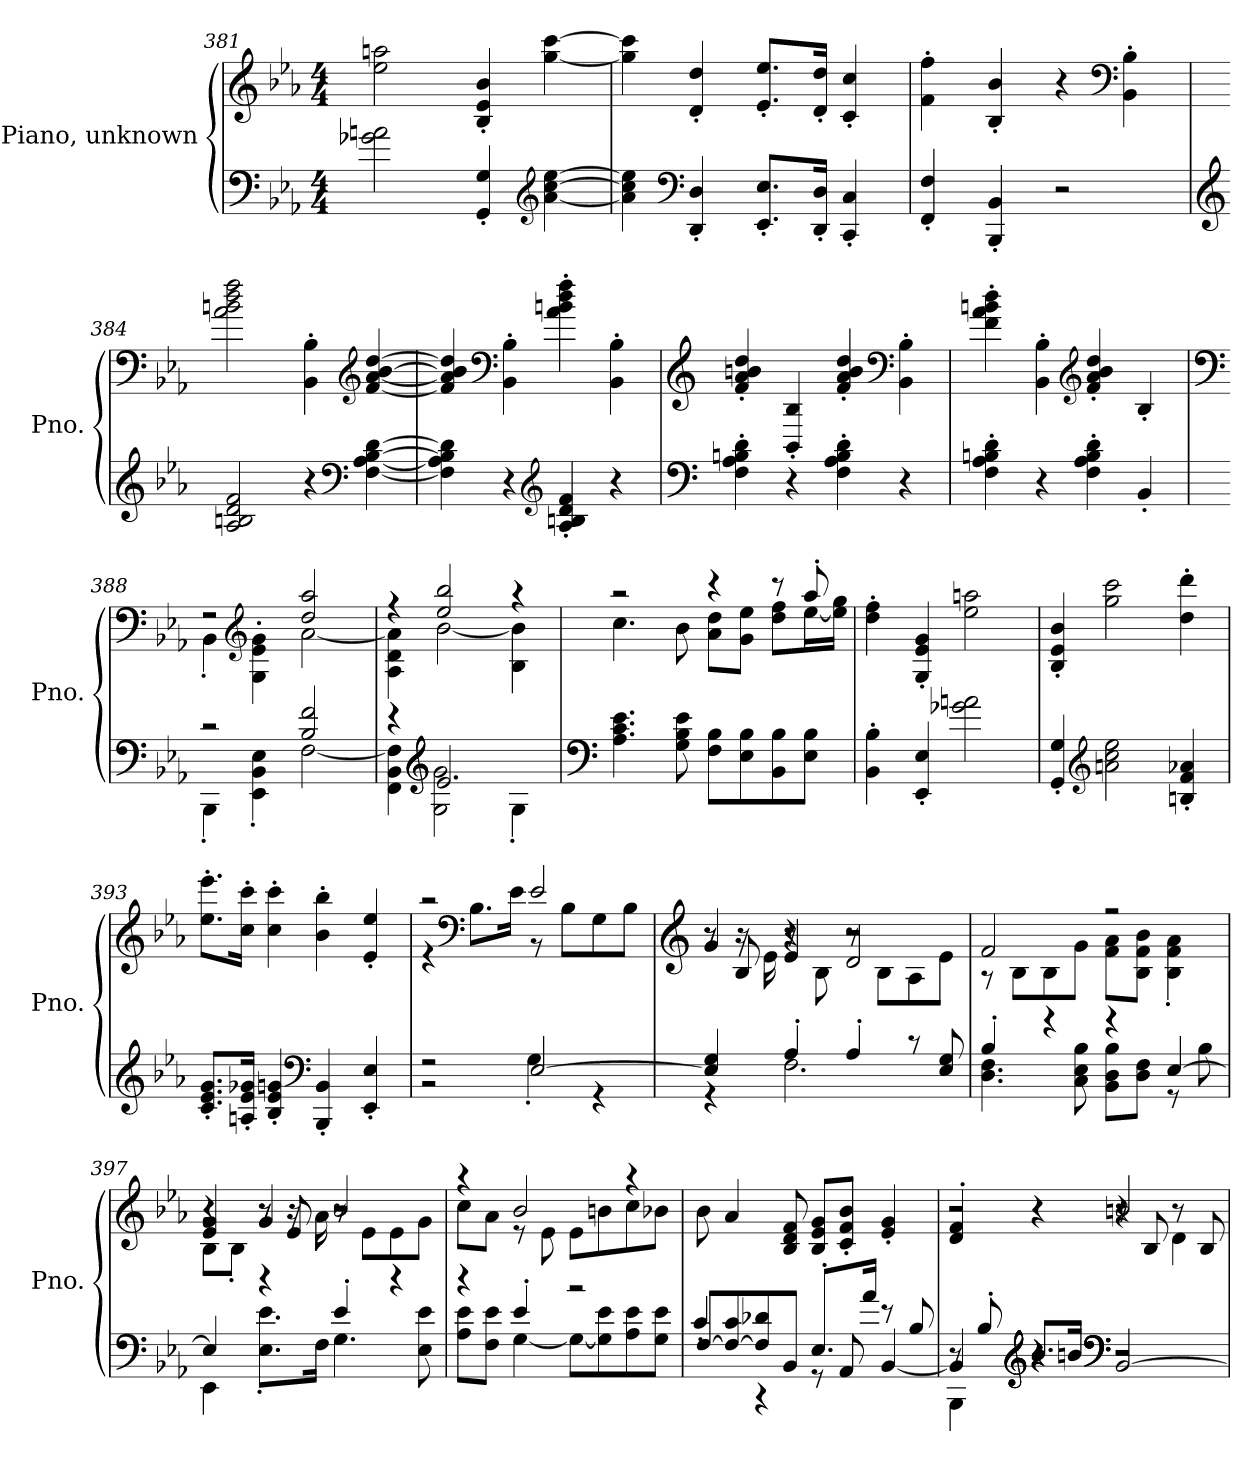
**kern	**kern
*part1	*part1
*staff2	*staff1
*I"Piano, unknown	*
*I'Pno.	*
*clefF4	*clefG2
*k[b-e-a-]	*k[b-e-a-]
*M4/4	*M4/4
=381	=381
2g-X\ 2an\	2ee-\ 2aan\
4GG/' 4G/'	4B-/' 4e-/' 4b-/'
*clefG2	*
[4a\ [4cc\ [4ee-\	[4gg\ [4ccc\
=382	=382
4a\] 4cc\] 4ee-\]	4gg\] 4ccc\]
*clefF4	*
4DD/' 4D/'	4d/' 4dd/'
8.EE-/' 8.E-/'L	8.e-/' 8.ee-/'L
16DD/' 16D/'Jk	16d/' 16dd/'Jk
4CC/' 4C/'	4c/' 4cc/'
!!LO:LB:g=z
=383	=383
4FF/' 4F/'	4f\' 4ff\'
4BBB-/' 4BB-/'	4B-/' 4b-/'
2r	4r
*	*clefF4
.	4BB-\' 4B-\'
=384	=384
*clefG2	*
2A-/ 2Bn/ 2d/ 2f/	2a-\ 2bn\ 2dd\ 2ff\
4r	4BB-\' 4B-\'
*clefF4	*clefG2
[4F\ [4A-\ [4B\ [4d\	[4f/ [4a-/ [4b/ [4dd/
=385	=385
4F\] 4A-\] 4B\] 4d\]	4f/] 4a-/] 4b/] 4dd/]
*	*clefF4
4r	4BB-\' 4B-\'
*clefG2	*
4A-/' 4Bn/' 4d/' 4f/'	4a-\' 4bn\' 4dd\' 4ff\'
4r	4BB-\' 4B-\'
=386	=386
*clefF4	*clefG2
4F\' 4A-\' 4Bn\' 4d\'	4f/' 4a-/' 4bn/' 4dd/'
4r	4BB-/' 4B-/'
4F\' 4A-\' 4B\' 4d\'	4f/' 4a-/' 4b/' 4dd/'
*	*clefF4
4r	4BB-\' 4B-\'
!!LO:LB:g=z
=387	=387
4F\' 4A-\' 4Bn\' 4d\'	4f\' 4a-\' 4bn\' 4dd\'
4r	4BB-\' 4B-\'
*	*clefG2
4F\' 4A-\' 4B\' 4d\'	4f/' 4a-/' 4b/' 4dd/'
4BB-'/	4B-'/
=388	=388
*	*clefF4
*^	*^
2r	4BBB-'\	2r	4BB-'\
*	*	*clefG2	*
.	4EE-\' 4BB-\' 4E-\'	.	4G\' 4e-\' 4g\'
2B-/ 2f/	[2F\	2dd/ 2aa-/	[2a-\
=389	=389	=389	=389
4r	4FF\ 4BB-\ 4F\]	4r	4A-\ 4d\ 4a-\]
*clefG2	*	*	*
2.e-/	2G\ 2g\	2ee-/ 2bb-/	[2b-\
.	4G'\	4r	4B-\ 4b-\]
*v	*v	*	*
=390	=390	=390
*clefF4	*	*
4.A-\ 4.c\ 4.e-\	2r	4.cc\
8G\ 8B-\ 8e-\	.	8b-\
8F\ 8B-\L	4r	8a-\ 8dd\L
8E-\ 8B-\	.	8g\ 8ee-\J
8BB-\ 8B-\	8r	8dd\ 8ff\L
8E-\ 8B-\J	8aa-'/	[16ee-\L
.	.	16ee-\] 16gg\JJ
*	*v	*v
=391	=391
4BB-\' 4B-\'	4dd\' 4ff\'
4EE-/' 4E-/'	4G/' 4e-/' 4g/'
2g-X\ 2an\	2ee-\ 2aan\
!!LO:LB:g=z
=392	=392
4GG/' 4G/'	4B-/' 4e-/' 4b-/'
*clefG2	*
2an\ 2cc\ 2ee-\	2gg\ 2ccc\
4Bn/' 4f/' 4a-X/'	4dd\' 4ddd\'
=393	=393
8.c/' 8.e-/' 8.g/'L	8.ee-\' 8.eee-\'L
16An/' 16e-/' 16g-X/'Jk	16cc\' 16ccc\'Jk
4B-/' 4e-/' 4gn/'	4cc\' 4ccc\'
*clefF4	*
4BBB-/' 4BB-/'	4b-\' 4bb-\'
4EE-/' 4E-/'	4e-/' 4ee-/'
=394	=394
*^	*^
2r	2r	2r	4r
*	*	*clefF4	*
.	.	.	8.B-\L
.	.	.	16e-\Jk
[2E-/	4G'\	2e-/	8r
.	.	.	8B-\L
.	4r	.	8G\
.	.	.	8B-\J
*	*	*v	*v
=395	=395	=395
*	*	*clefG2
*	*	*^
*	*	*	*^
4E-/] 4G/	4r	4g/	8r	8r
.	.	.	16r	8B-/
.	.	.	16e-\	.
4A-'/	2.F\	4e-/	8r	4r
.	.	.	8B-\	.
4A-'/	.	2d/	8r	2r
.	.	.	8B-\L	.
8r	.	.	8A-\	.
8E-/ 8G/	.	.	8e-\J	.
*	*	*	*v	*v
!!LO:LB:g=z
=396	=396	=396	=396
4B-'/	4.D\ 4.F\	2f/	8r
.	.	.	8B-\L
4r	.	.	8B-\
.	8C\ 8E-\ 8B-\	.	8g\J
4r	8BB-\ 8D\ 8B-\L	2r	8f\ 8a-\L
.	8D\ 8F\J	.	8B-\ 8f\ 8b-\J
[4E-/	8r	.	4B-\' 4f\' 4a-\'
.	8B-\	.	.
=397	=397	=397	=397
*	*	*	*^
4E-/]	4EE-\	4e-/ 4g/	8B-\L	4r
.	.	.	8B-'\J	.
4r	8.E-\' 8.e-\'L	4g/	8r	8r
.	.	.	16r	8e-/
.	16F\Jk	.	16a-\	.
4e-'/	4.G\	2b-/	8r	2r
.	.	.	8e-\L	.
4r	.	.	8e-\	.
.	8E-\ 8e-\	.	8g\J	.
*	*	*	*v	*v
=398	=398	=398	=398
4r	8A-\ 8e-\L	4r	8cc\L
.	8F\ 8e-\J	.	8a-\J
4e-'/	[4G\	2b-/	8r
.	.	.	8e-\
2r	8G\L_	.	8e-\L
.	8G\] 8e-\	.	8bn\
.	8A-\ 8e-\	4r	8cc\
.	8G\ 8e-\J	.	8b-X\J
*	*	*v	*v
!!LO:PB:g=z
=399	=399	=399
[8F/L	4c'/	8b-\
8F/_ 8c/	.	4a-/
8F/] 8d-X/	4r	.
8BB-/J	.	8B-/ 8d/ 8f/
8.E-'/L	8r	8B-/ 8e-/ 8g/L
.	8AA-/	8c/' 8f/' 8b-/'J
16a-/Jk	.	.
8r	[4BB-/	4e-/' 4g/'
8B-/	.	.
=400	=400	=400
*	*^	*^
*	*	*	*	*^
8r	4BBB-\	4BB-/]	2r	2r	4d/' 4f/'
8B-'/	.	.	.	.	.
*clefG2	*	*	*	*	*
8.b-/L	4r	4r	.	.	4r
16bn/Jk	.	.	.	.	.
*clefF4	*	*	*	*	*
2r	2r	[2BB-/	2bn/	4r	8r
.	.	.	.	.	8B-/
.	.	.	.	4d\	8r
.	.	.	.	.	8B-/
*v	*v	*v	*	*	*
*	*v	*v	*v
=	=
*-	*-
